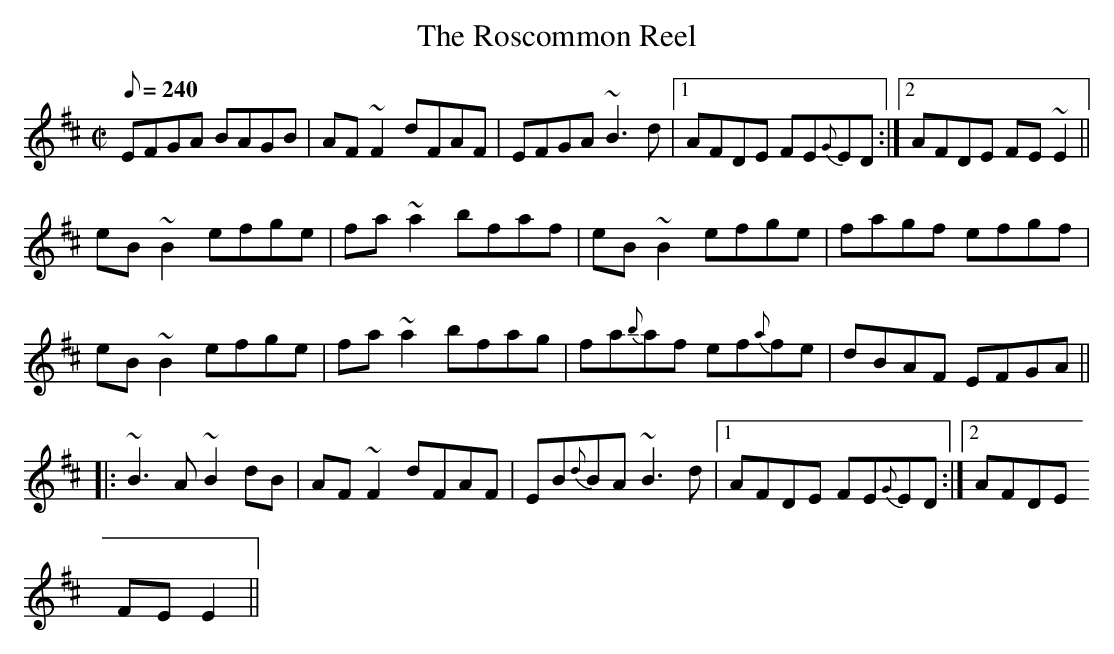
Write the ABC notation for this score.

X:1
T:The Roscommon Reel
M:C|
L:1/8
Q:240
K:E Dor
EFGA BAGB | AF~F2 dFAF | EFGA ~B3  d |1 AFDE FE{G}ED :|2 AFDE FE~E2 ||
eB~B2 efge | fa~a2 bfaf | eB~B2 efge | fagf efgf |
eB~B2 efge | fa~a2 bfag | fa{b}af ef{a}fe | dBAF EFGA ||:
~B3   A ~B2  dB | AF~F2 dFAF | EB{d}BA ~B3   d |1  AFDE FE{G}ED :|2 AFDE
FEE2 ||
